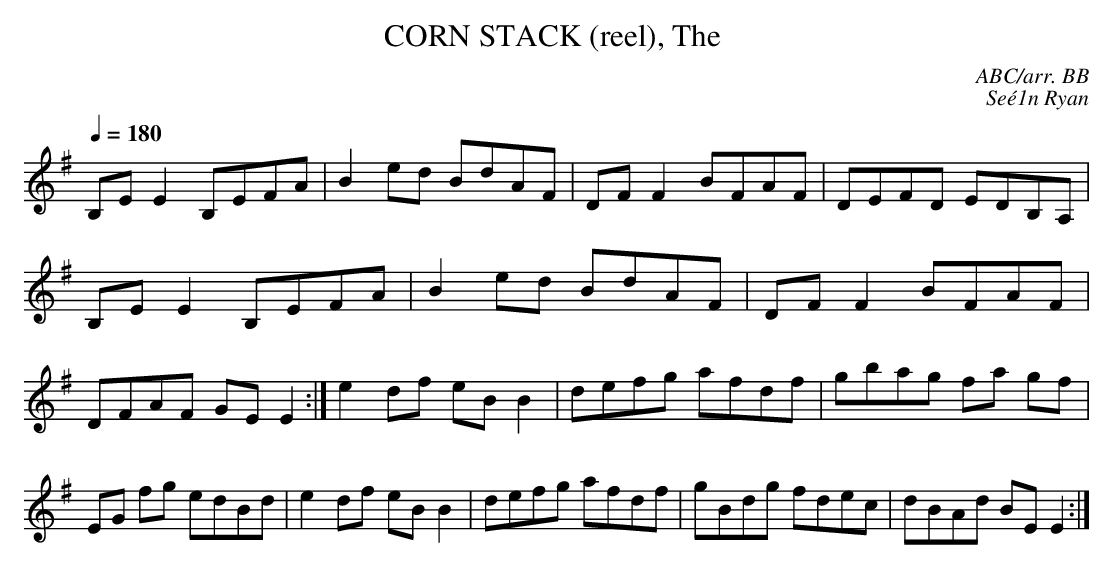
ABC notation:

X:1
T:CORN STACK (reel), The \
C:ABC/arr. BB\
C:Se\'e1n Ryan\
Q:1/4=180\
L:1/8\
M:C\
K:Em\
B,EE2 B,EFA|B2ed BdAF|DFF2 BFAF|DEFD EDB,A,|\
B,EE2 B,EFA|B2ed BdAF|DFF2 BFAF|DFAF GEE2:|\
e2df eBB2|defg afdf|gbag fa gf|EG fg edBd|\
e2df eBB2|defg afdf|gBdg fdec|dBAd BEE2:|\
\
\
